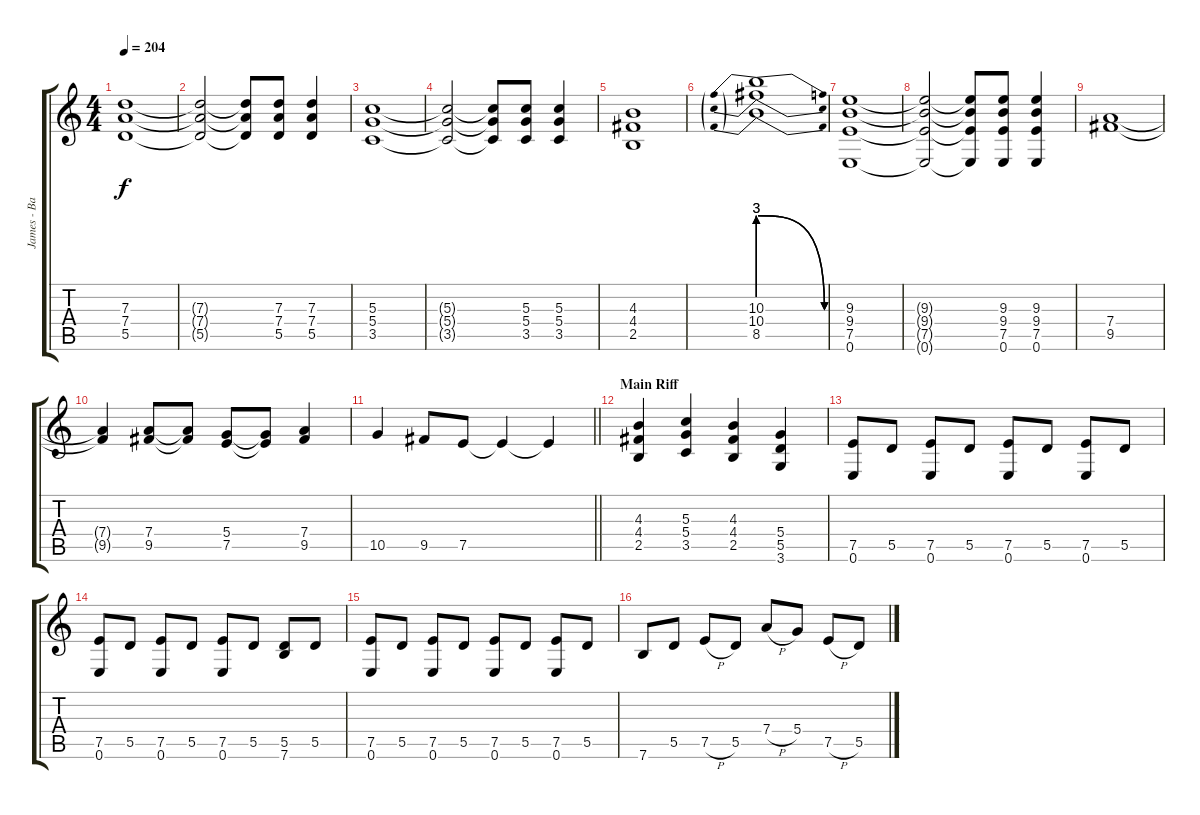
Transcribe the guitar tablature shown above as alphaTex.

\track ("James - Back Guitar" "James - Ba") {solo instrument overdrivenguitar}
\staff {score tabs}
\tuning (E4 B3 G3 D3 A2 E2) {hide}
\ts (4 4)
\tempo 204
\clef g2
\ks c
(7.3 7.4 5.5).1{dy f} |
(7.3{t} 7.4{t} 5.5{t}).2 (7.3{t} 7.4{t} 5.5{t}).8 (7.3 7.4 5.5).8 (7.3 7.4 5.5).4 |
(5.3 5.4 3.5).1 |
(5.3{t} 5.4{t} 3.5{t}).2 (5.3{t} 5.4{t} 3.5{t}).8 (5.3 5.4 3.5).8 (5.3 5.4 3.5).4 |
(4.3 4.4 2.5).1 |
(10.3{be (prebendrelease 0 12 60 0)} 10.4{be (prebendrelease 0 12 60 0)} 8.5{be (prebendrelease 0 12 60 0)}).1 |
(9.3 9.4 7.5 0.6).1 |
(9.3{t} 9.4{t} 7.5{t} 0.6{t}).2 (9.3{t} 9.4{t} 7.5{t} 0.6{t}).8 (9.3 9.4 7.5 0.6).8 (9.3 9.4 7.5 0.6).4 |
(7.4 9.5).1 |
(7.4{t} 9.5{t}).4 (7.4 9.5).8 (7.4{t} 9.5{t}).8 (5.4 7.5).8 (5.4{t} 7.5{t}).8 (7.4 9.5).4 |
\barLineRight lightlight
10.5.4 9.5.8 7.5.8 7.5{t}.4 7.5{t}.4 |
\section ("" "Main Riff")
(4.3 4.4 2.5).4 (5.3 5.4 3.5).4 (4.3 4.4 2.5).4 (5.4 5.5 3.6).4 |
(7.5 0.6).8 5.5.8 (7.5 0.6).8 5.5.8 (7.5 0.6).8 5.5.8 (7.5 0.6).8 5.5.8 |
(7.5 0.6).8 5.5.8 (7.5 0.6).8 5.5.8 (7.5 0.6).8 5.5.8 (5.5 7.6).8 5.5.8 |
(7.5 0.6).8 5.5.8 (7.5 0.6).8 5.5.8 (7.5 0.6).8 5.5.8 (7.5 0.6).8 5.5.8 |
7.6.8 5.5.8 7.5{h}.8 5.5.8 7.4{h}.8 5.4.8 7.5{h}.8 5.5.8
